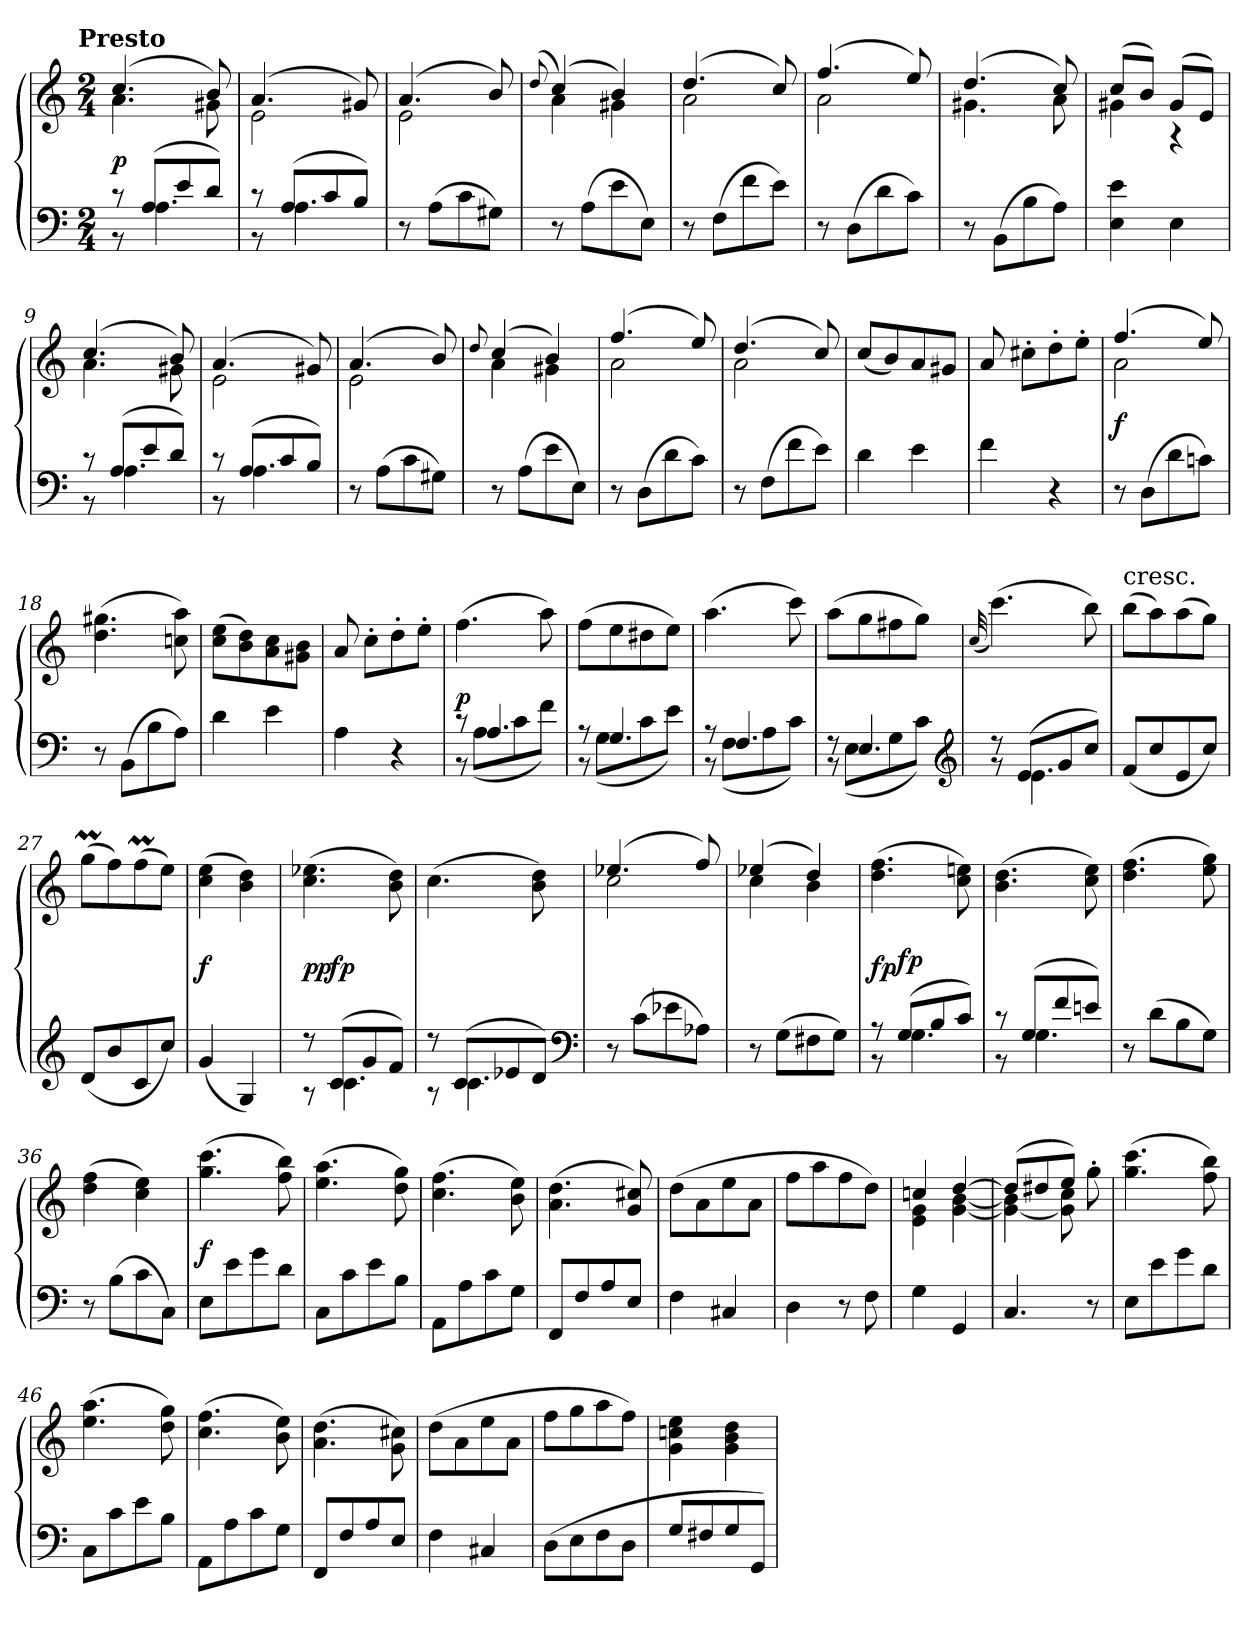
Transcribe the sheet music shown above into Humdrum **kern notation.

**kern	**kern	**dynam
*part1	*part1	*part1
*staff2	*staff1	*staff1/2
*clefF4	*clefG2	*
*k[]	*k[]	*
!!LO:TX:omd:t=Presto
*M2/4	*M2/4	*
*MM160	*MM160	*
=1	=1	=1
*^	*^	*
8r	8r	(4.cc	4.a	p
(8AL	4.A	.	.	.
8e	.	.	.	.
8dJ)	.	8b)	8g#X	.
=2	=2	=2	=2	=2
8r	8r	(4.a	2e	.
(8AL	4.A	.	.	.
8c	.	.	.	.
8BJ)	.	8g#X)	.	.
*v	*v	*	*	*
=3	=3	=3	=3
8r	(4.a	2e	.
(8AL	.	.	.
8c	.	.	.
8G#XJ)	8b)	.	.
=4	=4	=4	=4
.	(8qqdd	.	.
8r	(4cc)	4a	.
(8AL	.	.	.
8e	4b)	4g#X	.
8EJ)	.	.	.
=5	=5	=5	=5
8r	(4.dd	2a	.
(8FL	.	.	.
8f	.	.	.
8eJ)	8cc)	.	.
=6	=6	=6	=6
8r	(4.ff	2a	.
(8DL	.	.	.
8d	.	.	.
8cJ)	8ee)	.	.
=7	=7	=7	=7
8r	(4.dd	4.g#X	.
(8BBL	.	.	.
8B	.	.	.
8AJ)	8cc)	8a	.
=8	=8	=8	=8
4E 4e	(8ccL	4g#X	.
.	8bJ)	.	.
4E	(8g#L	4rA	.
.	8eJ)	.	.
=9	=9	=9	=9
*^	*	*	*
8r	8r	(4.cc	4.a	.
(8AL	4.A	.	.	.
8e	.	.	.	.
8dJ)	.	8b)	8g#X	.
=10	=10	=10	=10	=10
8r	8r	(4.a	2e	.
(8AL	4.A	.	.	.
8c	.	.	.	.
8BJ)	.	8g#X)	.	.
*v	*v	*	*	*
=11	=11	=11	=11
8r	(4.a	2e	.
(8AL	.	.	.
8c	.	.	.
8G#XJ)	8b)	.	.
=12	=12	=12	=12
.	8qqdd	.	.
8r	(4cc	4a	.
(8AL	.	.	.
8e	4b)	4g#X	.
8EJ)	.	.	.
=13	=13	=13	=13
8r	(4.ff	2a	.
(8DL	.	.	.
8d	.	.	.
8cJ)	8ee)	.	.
=14	=14	=14	=14
8r	(4.dd	2a	.
(8FL	.	.	.
8f	.	.	.
8eJ)	8cc)	.	.
*	*v	*v	*
=15	=15	=15
4d	(8ccL	.
.	8b)	.
4e	8a	.
.	8g#XJ	.
=16	=16	=16
4f	8a	.
.	8cc#X'L	.
4r	8dd'	.
.	8ee'J	.
=17	=17	=17
*	*^	*
8r	(4.ff	2a	f
(8DL	.	.	.
8d	.	.	.
8cnJ)	8ee)	.	.
*	*v	*v	*
=18	=18	=18
8r	(4.dd 4.gg#X	.
(8BBL	.	.
8B	.	.
8AJ)	8ccn 8aa)	.
=19	=19	=19
4d	(8cc 8eeL	.
.	8b 8dd)	.
4e	8a 8cc	.
.	8g#X 8bJ	.
=20	=20	=20
4A	8a	.
.	8cc'L	.
4r	8dd'	.
.	8ee'J	.
=21	=21	=21
*^	*	*
8r	8r	(4.ff	p
4.A	(>8AL	.	.
.	8c	.	.
.	8fJ)	8aa)	.
=22	=22	=22	=22
8r	8r	(8ffL	.
4.G	(>8G\L	8ee	.
.	8c\	8dd#X	.
.	8e\J)	8eeJ)	.
=23	=23	=23	=23
8r	8r	(4.aa	.
4.F	(>8FL	.	.
.	8A	.	.
.	8cJ)	8ccc)	.
=24	=24	=24	=24
8r	8r	(8aaL	.
4.E	(>8EL	8gg	.
.	8G	8ff#X	.
.	8cJ)	8ggJ)	.
*clefG2	*	*	*
=25	=25	=25	=25
.	.	(>32qqcc	.
8r	8r	(4.ccc)	.
(8eL	4.e	.	.
8g	.	.	.
8ccJ)	.	8bb)	.
*v	*v	*	*
=26	=26	=26
!	!LO:TX:t=cresc.	!
(8fL	(8bbL	.
8cc	8aa)	.
8e	(8aa	.
8ccJ)	8ggJ)	.
=27	=27	=27
(8dL	(8ggML	.
8b	8ff)	.
8c	(8ffM	.
8ccJ)	8eeJ)	.
=28	=28	=28
(4g	(4cc 4ee	f
4G)	4b 4dd)	.
=29	=29	=29
*^	*^	*
8r	8r	(4.cc 4.ee-X	8ryy	pp
(8cL	4.c	.	4.ryy	fp
8g	.	.	.	.
8fJ)	.	8b 8dd)	.	.
*	*	*v	*v	*
=30	=30	=30	=30
8r	8r	(4.cc	.
(8cL	4.c	.	.
8e-X	.	.	.
8dJ)	.	8b 8dd)	.
*v	*v	*	*
*clefF4	*	*
=31	=31	=31
*	*^	*
8r	(4.ee-X	2cc	.
(8cL	.	.	.
8e-X	.	.	.
8A-XJ)	8ff)	.	.
=32	=32	=32	=32
8r	(4ee-X	4cc	.
(8GL	.	.	.
8F#X	4dd)	4b	.
8GJ)	.	.	.
=33	=33	=33	=33
*^	*	*	*
8r	8r	(4.dd 4.ff	8ryy	fp
(8GL	4.G	.	4.ryy	fp
8B	.	.	.	.
8cJ)	.	8cc 8een)	.	.
*	*	*v	*v	*
=34	=34	=34	=34
8r	8r	(4.b 4.dd	.
(8GL	4.G	.	.
8f	.	.	.
8enJ)	.	8cc 8ee)	.
*v	*v	*	*
=35	=35	=35
8r	(4.dd 4.ff	.
(8dL	.	.
8B	.	.
8GJ)	8ee 8gg)	.
=36	=36	=36
8r	(4dd 4ff	.
(8BL	.	.
8c	4cc 4ee)	.
8CJ)	.	.
=37	=37	=37
8EL	(4.gg 4.ccc	f
8e	.	.
8g	.	.
8dJ	8ff 8bb)	.
=38	=38	=38
8CL	(4.ee 4.aa	.
8c	.	.
8e	.	.
8BJ	8dd 8gg)	.
=39	=39	=39
8AAL	(4.cc 4.ff	.
8A	.	.
8c	.	.
8GJ	8b 8ee)	.
=40	=40	=40
8FFL	(4.a 4.dd	.
8F	.	.
8A	.	.
8EJ	8g 8cc#X)	.
=41	=41	=41
4F	(8ddL	.
.	8a	.
4C#X	8ee	.
.	8aJ	.
=42	=42	=42
4D	8ffL	.
.	8aa	.
8r	8ff	.
8F	8ddJ)	.
=43	=43	=43
*	*^	*
4G	4ccn	4e 4g	.
4GG	[4dd	[4g [4b	.
=44	=44	=44	=44
4.C	(8ddL]	4g_ 4b]	.
.	8dd#X	.	.
.	8eeJ)	8g] 8cc	.
8r	8ryy	8gg'	.
*	*v	*v	*
=45	=45	=45
8EL	(4.gg 4.ccc	.
8e	.	.
8g	.	.
8dJ	8ff 8bb)	.
=46	=46	=46
8CL	(4.ee 4.aa	.
8c	.	.
8e	.	.
8BJ	8dd 8gg)	.
=47	=47	=47
8AAL	(4.cc 4.ff	.
8A	.	.
8c	.	.
8GJ	8b 8ee)	.
=48	=48	=48
8FFL	(4.a 4.dd	.
8F	.	.
8A	.	.
8EJ	8g\ 8cc#X\)	.
=49	=49	=49
4F	(8ddL	.
.	8a	.
4C#X	8ee	.
.	8aJ	.
=50	=50	=50
(8DL	8ffL	.
8E	8gg	.
8F	8aa	.
8DJ	8ffJ)	.
=51	=51	=51
8GL	4g 4ccn 4ee	.
8F#X	.	.
8G	4g 4b 4dd	.
8GGJ)	.	.
=	=	=
*-	*-	*-
